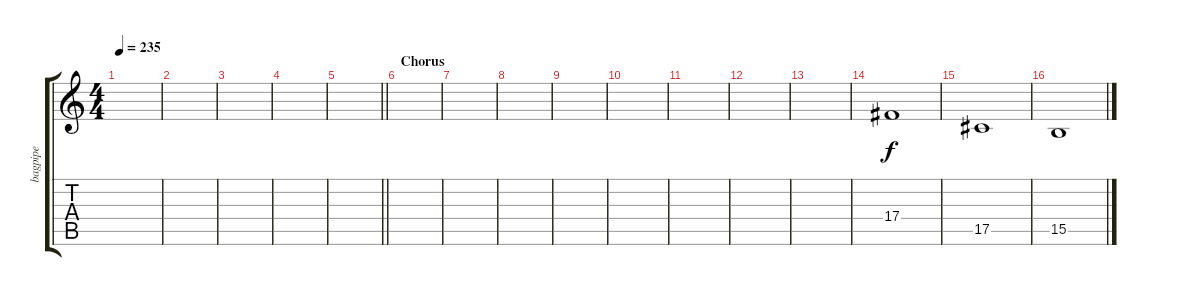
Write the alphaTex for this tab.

\track ("bagpipe" "bagpipe") {instrument bagpipe}
\staff {score tabs}
\tuning (Eb4 Bb3 Gb3 Db3 Ab2 Eb2) {hide}
\ts (4 4)
\tempo 235
\clef g2
\ks c
|
|
|
|
\barLineRight lightlight
|
\section ("" "Chorus")
|
|
|
|
|
|
|
|
17.4.1{volume 7} |
17.5.1 |
15.5.1
